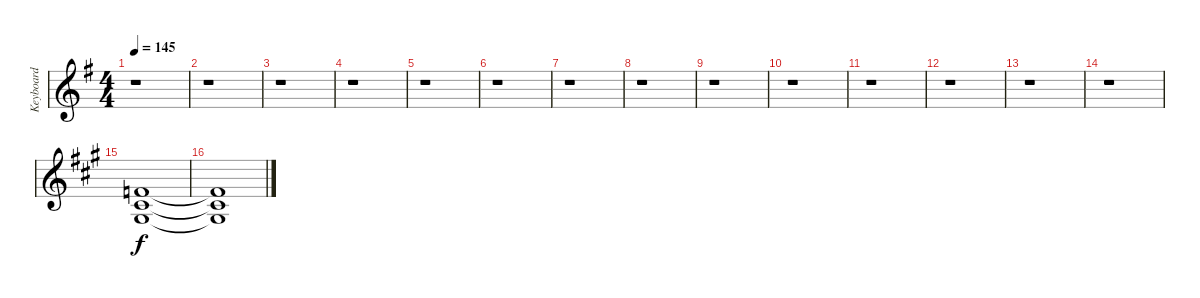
\track ("Keyboard" "Keyboard") {instrument acousticgrandpiano}
\staff {score}
\tuning (E5 B4 G4 D4 A3 E3) {hide}
\ts (4 4)
\tempo 145
\clef g2
\ks eminor
r.1{dy f} |
r.1 |
r.1 |
r.1 |
r.1 |
r.1 |
r.1 |
r.1 |
r.1 |
r.1 |
r.1 |
r.1 |
r.1 |
r.1 |
\ks f#minor
(3.4 4.5 4.6).1{instrument stringensemble1} |
(3.4{t} 4.5{t} 4.6{t}).1
